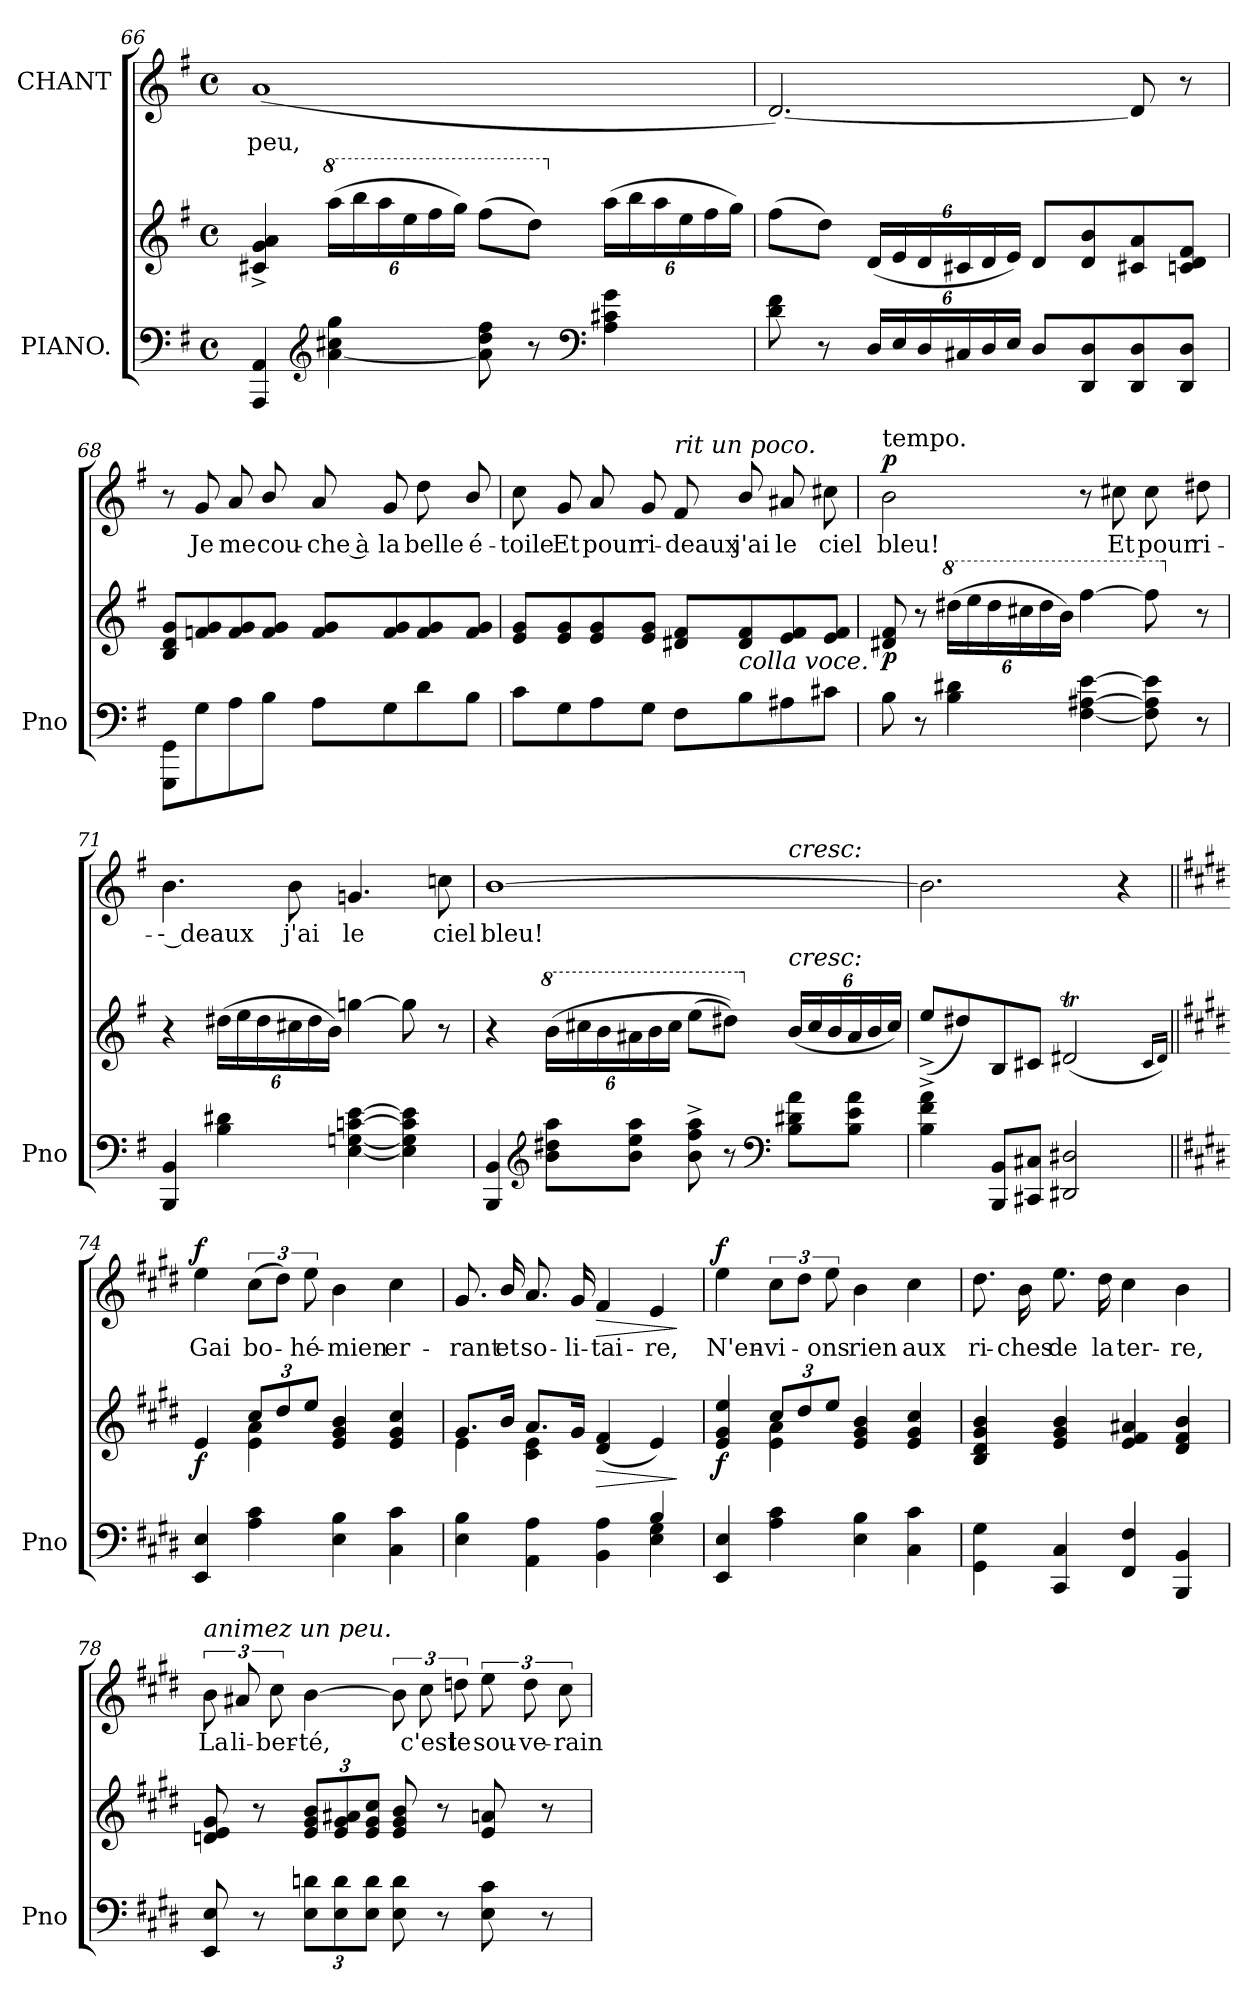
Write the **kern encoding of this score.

**kern	**kern	**dynam	**kern	**text	**dynam
*part2	*part2	*part2	*part1	*part1	*part1
*staff3	*staff2	*staff2/3	*staff1	*staff1	*staff1
*I"PIANO.	*	*	*I"CHANT	*	*
*I'Pno	*	*	*	*	*
*clefF4	*clefG2	*	*clefG2	*	*
*k[f#]	*k[f#]	*	*k[f#]	*	*
*M4/4	*M4/4	*	*M4/4	*	*
*met(c)	*met(c)	*	*met(c)	*	*
=66	=66	=66	=66	=66	=66
4AAA/ 4AA/	4c#X/^> 4g/^> 4a/^>	.	(<1a	peu,	.
*clefG2	*	*	*	*	*
*	*8va	*	*	*	*
*	*Xbrackettup	*	*	*	*
[4a\ 4cc#X\ 4gg\	(24aaa\LL	.	.	.	.
.	24bbb\	.	.	.	.
.	24aaa\	.	.	.	.
.	24eee\	.	.	.	.
.	24fff#\	.	.	.	.
.	24ggg\JJ)	.	.	.	.
8a\] 8dd\ 8ff#\	(8fff#\L	.	.	.	.
8r	8ddd\J)	.	.	.	.
*clefF4	*	*	*	*	*
*	*X8va	*	*	*	*
4A\ 4c#X\ 4g\	(24aa\LL	.	.	.	.
.	24bb\	.	.	.	.
.	24aa\	.	.	.	.
.	24ee\	.	.	.	.
.	24ff#\	.	.	.	.
.	24gg\JJ)	.	.	.	.
=67	=67	=67	=67	=67	=67
8d\ 8f#\	(8ff#\L	.	[2.d/)	.	.
8r	8dd\J)	.	.	.	.
*	*brackettup	*	*	*	*
24D/LL	(<24d/LL	.	.	.	.
24E/	24e/	.	.	.	.
24D/	24d/	.	.	.	.
24C#X/	24c#X/	.	.	.	.
24D/	24d/	.	.	.	.
24E/JJ	24e/JJ)	.	.	.	.
8D/L	8d/L	.	.	.	.
8DD/ 8D/	8d/ 8b/	.	.	.	.
8DD/ 8D/	8c#X/ 8a/	.	8d/]	.	.
8DD/ 8D/J	8cn/ 8d/ 8f#/J	.	8r	.	.
=68	=68	=68	=68	=68	=68
8GGG\ 8GG\L	8B/ 8d/ 8g/L	.	8r	.	.
8G\	8fn/ 8g/	.	8g/	Je	.
8A\	8f/ 8g/	.	8a/	me	.
8B\J	8f/ 8g/J	.	8b/	cou-	.
8A\L	8f/ 8g/L	.	8a/	-che à	.
8G\	8f/ 8g/	.	8g/	la	.
8d\	8f/ 8g/	.	8dd\	belle	.
8B\J	8f/ 8g/J	.	8b/	é-	.
=69	=69	=69	=69	=69	=69
8c\L	8e/ 8g/L	.	8cc\	-toile	.
8G\	8e/ 8g/	.	8g/	Et	.
8A\	8e/ 8g/	.	8a/	pour	.
8G\J	8e/ 8g/J	.	8g/	ri-	.
!	!	!	!LO:TX:a:i:t=rit  un poco.	!	!
8F#\L	8d#X/ 8f#/L	.	8f#/	-deaux	.
!LO:TX:i:t=colla voce.	!	!	!	!	!
8B\	8d#/ 8f#/	.	8b/	j'ai	.
8A#X\	8e/ 8f#/	.	8a#X/	le	.
8c#X\J	8e/ 8f#/J	.	8cc#X\	ciel	.
=70	=70	=70	=70	=70	=70
!	!	!	!LO:TX:a:t=tempo.	!	!
!	!	!LO:DY:b	!	!	!LO:DY:a
8B\	8d#X/ 8f#/	p	2b\	bleu!	p
8r	8r	.	.	.	.
*	*8va	*	*	*	*
4B\ 4d#X\	(24ddd#X\LL	.	.	.	.
.	24eee\	.	.	.	.
.	24ddd#\	.	.	.	.
.	24ccc#X\	.	.	.	.
.	24ddd#\	.	.	.	.
.	24bb\JJ)	.	.	.	.
[4F#\ [4A#X\ [4e\	[4fff#\	.	8r	.	.
.	.	.	8cc#X\	Et	.
8F#\] 8A#\] 8e\]	8fff#\]	.	8cc#\	pour	.
*	*X8va	*	*	*	*
8r	8r	.	8dd#X\	ri-	.
=71	=71	=71	=71	=71	=71
4BBB/ 4BB/	4r	.	4.b\	-- deaux	.
4B\ 4d#X\	(24dd#X\LL	.	.	.	.
.	24ee\	.	.	.	.
.	24dd#\	.	.	.	.
.	24cc#X\	.	8b\	j'ai	.
.	24dd#\	.	.	.	.
.	24b\JJ)	.	.	.	.
[4E\ [4Gn\ [4cn\ [4e\	[4ggn\	.	4.gn/	le	.
4E\] 4G\] 4c\] 4e\]	8gg\]	.	.	.	.
.	8r	.	8ccn\	ciel	.
=72	=72	=72	=72	=72	=72
*	*	*	*^	*	*
4BBB/ 4BB/	4r	.	[1b	2.ryy	bleu!	.
*clefG2	*	*	*	*	*	*
*	*8va	*	*	*	*	*
8b\ 8dd#j\ 8aa\L	(24bb\LL	.	.	.	.	.
.	24ccc#X\	.	.	.	.	.
.	24bb\	.	.	.	.	.
8b\ 8ee\ 8aa\J	24aa#X\	.	.	.	.	.
.	24bb\	.	.	.	.	.
.	24ccc#\JJ	.	.	.	.	.
8b\^ 8ff#\^ 8aa\^	(8eee\L	.	.	.	.	.
8r	8ddd#X\J))	.	.	.	.	.
*clefF4	*	*	*	*	*	*
*	*X8va	*	*	*	*	*
!	!	!	!	!LO:TX:a:i:t=cresc&colon;	!	!
!	!LO:TX:a:i:t=cresc&colon;	!	!	!	!	!
8B\ 8d#X\ 8a\L	(24b/LL	.	.	4ryy	.	.
.	24cc#/	.	.	.	.	.
.	24b/	.	.	.	.	.
8B\ 8e\ 8a\J	24a#/	.	.	.	.	.
.	24b/	.	.	.	.	.
.	24cc#/JJ)	.	.	.	.	.
*	*	*	*v	*v	*	*
=73	=73	=73	=73	=73	=73
4B\^< 4f#\^< 4a\^<	(8ee^/L	.	2.b\]	.	.
.	8dd#X/)	.	.	.	.
8BBB/ 8BB/L	8B/	.	.	.	.
8CC#X/ 8C#X/J	8c#X/J	.	.	.	.
2DD#X/ 2D#X/	(2d#Xt/	.	.	.	.
.	.	.	4r	.	.
.	16qc#/LL	.	.	.	.
.	16qd#/JJ)	.	.	.	.
=74||	=74||	=74||	=74||	=74||	=74||
*k[f#c#g#d#]	*k[f#c#g#d#]	*	*k[f#c#g#d#]	*	*
*	*^	*	*	*	*
!	!	!	!LO:DY:b	!	!	!LO:DY:a
4EE/ 4E/	4e/	4ryy	f	4ee\	Gai	f
*	*Xbrackettup	*	*	*	*	*
4A\ 4c#\	12cc#/L	4e\ 4a\	.	(12cc#\L	bo-	.
.	12dd#/	.	.	12dd#\J)	.	.
.	12ee/J	.	.	12ee\	-hé-	.
4E\ 4B\	4e/ 4g#/ 4b/	2ryy	.	4b\	-mien	.
4C#\ 4c#\	4e/ 4g#/ 4cc#/	.	.	4cc#\	er-	.
=75	=75	=75	=75	=75	=75	=75
*^	*	*	*	*	*	*
2.ryy	4E\ 4B\	8.g#/L	4e\	.	8.g#/	-rant	.
.	.	16b/Jk	.	.	16b/	et	.
.	4AA\ 4A\	8.a/L	4c#\ 4e\	.	8.a/	so-	.
.	.	16g#/Jk	.	.	16g#/	-li-	.
!	!	!	!	!LO:HP:b	!	!	!LO:HP:b
.	4BB\ 4A\	(<4d#/ 4f#/	2ryy	>	4f#/	-tai-	>
4B/	4E\ 4G#\	4e/)	.	.	4e/	-re,	.
*v	*v	*	*	*	*	*	*
*	*v	*v	*	*	*	*
.	.	]	.	.	]
=76	=76	=76	=76	=76	=76
*	*^	*	*	*	*
!	!	!	!LO:DY:b	!	!	!LO:DY:a
4EE/ 4E/	4e/ 4g#/ 4ee/	4ryy	f	4ee\	N'en-	f
4A\ 4c#\	12cc#/L	4e\ 4a\	.	12cc#\L	-vi-	.
.	12dd#/	.	.	12dd#\J	.	.
.	12ee/J	.	.	12ee\	-ons	.
4E\ 4B\	4e/ 4g#/ 4b/	2ryy	.	4b\	rien	.
4C#\ 4c#\	4e/ 4g#/ 4cc#/	.	.	4cc#\	aux	.
*	*v	*v	*	*	*	*
=77	=77	=77	=77	=77	=77
4GG#\ 4G#\	4B/ 4d#/ 4g#/ 4b/	.	8.dd#\	ri-	.
.	.	.	16b\	-ches	.
4CC#/ 4C#/	4e/ 4g#/ 4b/	.	8.ee\	de	.
.	.	.	16dd#\	la	.
4FF#/ 4F#/	4e/ 4f#/ 4a#X/	.	4cc#\	ter-	.
4BBB/ 4BB/	4d#/ 4f#/ 4b/	.	4b\	-re,	.
=78	=78	=78	=78	=78	=78
!	!	!	!LO:TX:a:i:t=animez un peu.	!	!
8EE/ 8E/	8dn/ 8e/ 8g#/	.	12b\	-La	.
.	.	.	12a#X/	li-	.
8r	8r	.	.	.	.
.	.	.	12cc#\	-ber-	.
12E\ 12dn\L	12e/ 12g#/ 12b/L	.	[4b\	-té,	.
12E\ 12d\	12e/ 12g#/ 12a#X/	.	.	.	.
12E\ 12d\J	12e/ 12g#/ 12cc#/J	.	.	.	.
8E\ 8d\	8e/ 8g#/ 8b/	.	12b\]	.	.
.	.	.	12cc#\	c'est	.
8r	8r	.	.	.	.
.	.	.	12ddn\	le	.
8E\ 8c#\	8e/ 8an/	.	12ee\	sou-	.
.	.	.	12dd\	-ve-	.
8r	8r	.	.	.	.
.	.	.	12cc#\	-rain	.
=	=	=	=	=	=
*-	*-	*-	*-	*-	*-
